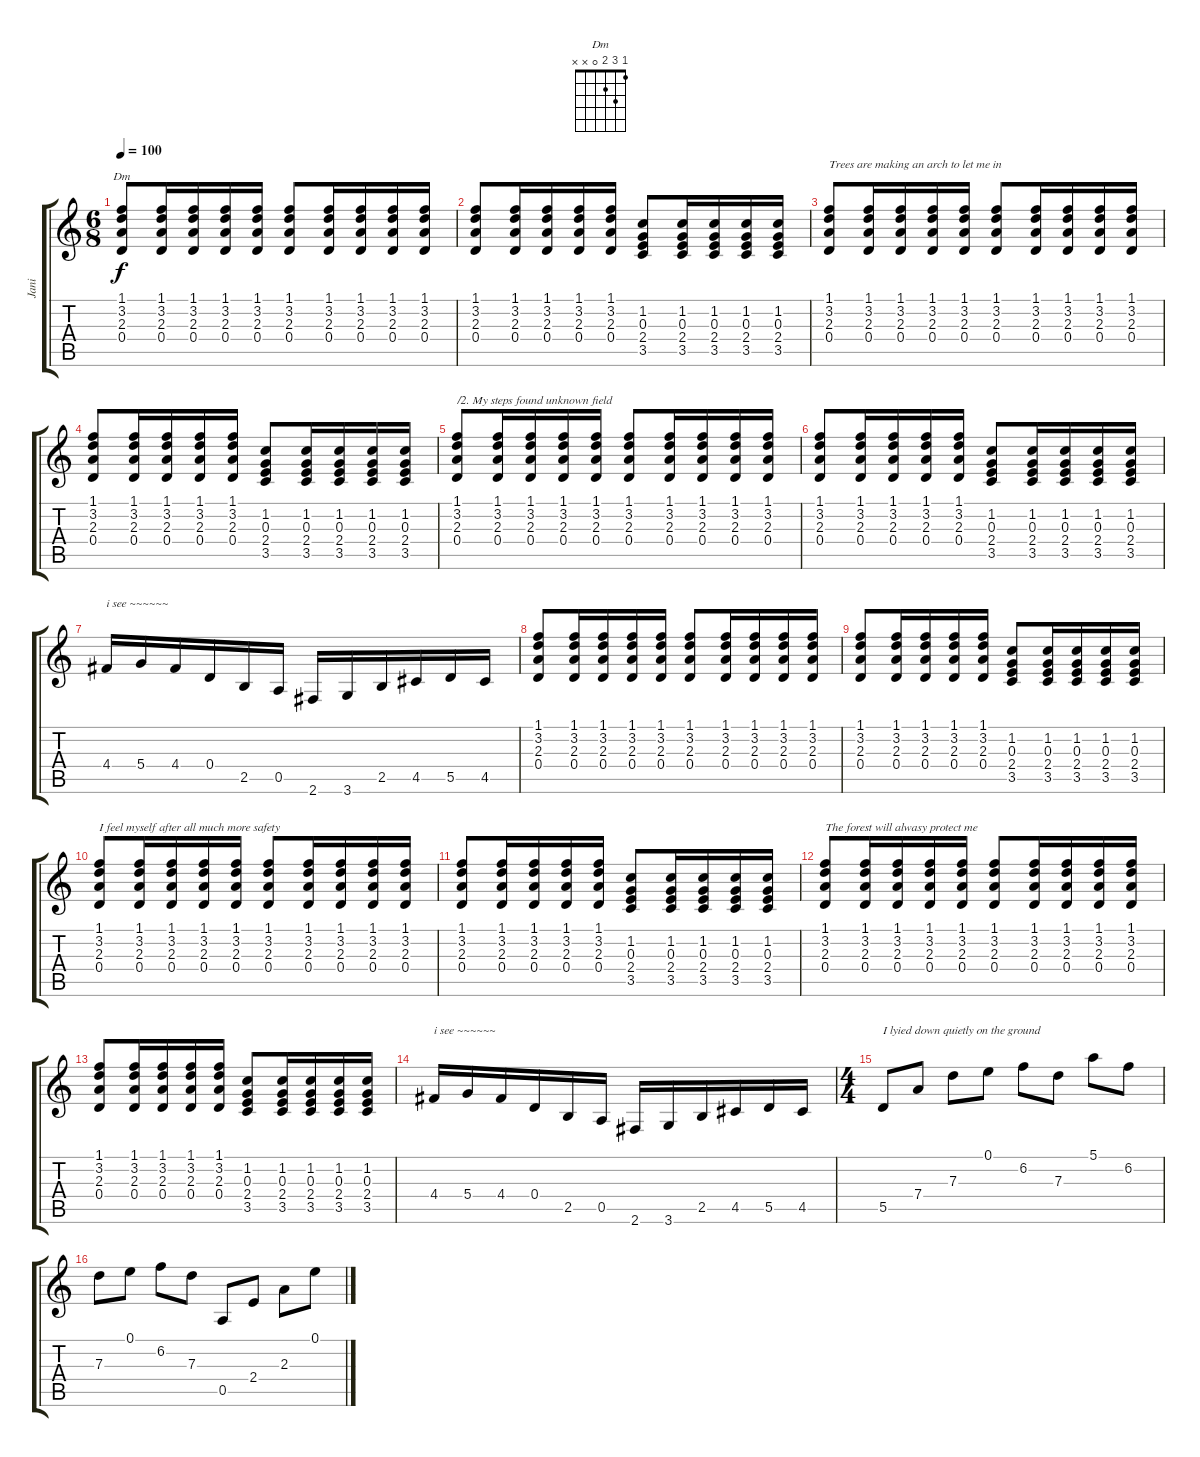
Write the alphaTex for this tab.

\track ("Jani" "Jani") {instrument distortionguitar}
\staff {score tabs}
\tuning (E4 B3 G3 D3 A2 E2) {hide}
\chord ("Dm" 1 3 2 0 x x)
\ts (6 8)
\tempo 100
\clef g2
\ks c
(1.1 3.2 2.3 0.4).8{ch "Dm" dy f instrument acousticguitarsteel} (1.1 3.2 2.3 0.4).16 (1.1 3.2 2.3 0.4).16 (1.1 3.2 2.3 0.4).16 (1.1 3.2 2.3 0.4).16 (1.1 3.2 2.3 0.4).8 (1.1 3.2 2.3 0.4).16 (1.1 3.2 2.3 0.4).16 (1.1 3.2 2.3 0.4).16 (1.1 3.2 2.3 0.4).16 |
(1.1 3.2 2.3 0.4).8 (1.1 3.2 2.3 0.4).16 (1.1 3.2 2.3 0.4).16 (1.1 3.2 2.3 0.4).16 (1.1 3.2 2.3 0.4).16 (1.2 0.3 2.4 3.5).8 (1.2 0.3 2.4 3.5).16 (1.2 0.3 2.4 3.5).16 (1.2 0.3 2.4 3.5).16 (1.2 0.3 2.4 3.5).16 |
(1.1 3.2 2.3 0.4).8{txt "Trees are making an arch to let me in" instrument acousticguitarsteel} (1.1 3.2 2.3 0.4).16 (1.1 3.2 2.3 0.4).16 (1.1 3.2 2.3 0.4).16 (1.1 3.2 2.3 0.4).16 (1.1 3.2 2.3 0.4).8 (1.1 3.2 2.3 0.4).16 (1.1 3.2 2.3 0.4).16 (1.1 3.2 2.3 0.4).16 (1.1 3.2 2.3 0.4).16 |
(1.1 3.2 2.3 0.4).8 (1.1 3.2 2.3 0.4).16 (1.1 3.2 2.3 0.4).16 (1.1 3.2 2.3 0.4).16 (1.1 3.2 2.3 0.4).16 (1.2 0.3 2.4 3.5).8 (1.2 0.3 2.4 3.5).16 (1.2 0.3 2.4 3.5).16 (1.2 0.3 2.4 3.5).16 (1.2 0.3 2.4 3.5).16 |
(1.1 3.2 2.3 0.4).8{txt "/2. My steps found unknown field" instrument acousticguitarsteel} (1.1 3.2 2.3 0.4).16 (1.1 3.2 2.3 0.4).16 (1.1 3.2 2.3 0.4).16 (1.1 3.2 2.3 0.4).16 (1.1 3.2 2.3 0.4).8 (1.1 3.2 2.3 0.4).16 (1.1 3.2 2.3 0.4).16 (1.1 3.2 2.3 0.4).16 (1.1 3.2 2.3 0.4).16 |
(1.1 3.2 2.3 0.4).8 (1.1 3.2 2.3 0.4).16 (1.1 3.2 2.3 0.4).16 (1.1 3.2 2.3 0.4).16 (1.1 3.2 2.3 0.4).16 (1.2 0.3 2.4 3.5).8 (1.2 0.3 2.4 3.5).16 (1.2 0.3 2.4 3.5).16 (1.2 0.3 2.4 3.5).16 (1.2 0.3 2.4 3.5).16 |
4.4.16{txt "i see ~~~~~~" instrument distortionguitar} 5.4.16 4.4.16 0.4.16 2.5.16 0.5.16 2.6.16 3.6.16 2.5.16 4.5.16 5.5.16 4.5.16 |
(1.1 3.2 2.3 0.4).8{instrument acousticguitarsteel} (1.1 3.2 2.3 0.4).16 (1.1 3.2 2.3 0.4).16 (1.1 3.2 2.3 0.4).16 (1.1 3.2 2.3 0.4).16 (1.1 3.2 2.3 0.4).8 (1.1 3.2 2.3 0.4).16 (1.1 3.2 2.3 0.4).16 (1.1 3.2 2.3 0.4).16 (1.1 3.2 2.3 0.4).16 |
(1.1 3.2 2.3 0.4).8 (1.1 3.2 2.3 0.4).16 (1.1 3.2 2.3 0.4).16 (1.1 3.2 2.3 0.4).16 (1.1 3.2 2.3 0.4).16 (1.2 0.3 2.4 3.5).8 (1.2 0.3 2.4 3.5).16 (1.2 0.3 2.4 3.5).16 (1.2 0.3 2.4 3.5).16 (1.2 0.3 2.4 3.5).16 |
(1.1 3.2 2.3 0.4).8{txt "I feel myself after all much more safety" instrument acousticguitarsteel} (1.1 3.2 2.3 0.4).16 (1.1 3.2 2.3 0.4).16 (1.1 3.2 2.3 0.4).16 (1.1 3.2 2.3 0.4).16 (1.1 3.2 2.3 0.4).8 (1.1 3.2 2.3 0.4).16 (1.1 3.2 2.3 0.4).16 (1.1 3.2 2.3 0.4).16 (1.1 3.2 2.3 0.4).16 |
(1.1 3.2 2.3 0.4).8 (1.1 3.2 2.3 0.4).16 (1.1 3.2 2.3 0.4).16 (1.1 3.2 2.3 0.4).16 (1.1 3.2 2.3 0.4).16 (1.2 0.3 2.4 3.5).8 (1.2 0.3 2.4 3.5).16 (1.2 0.3 2.4 3.5).16 (1.2 0.3 2.4 3.5).16 (1.2 0.3 2.4 3.5).16 |
(1.1 3.2 2.3 0.4).8{txt "The forest will alwasy protect me" instrument acousticguitarsteel} (1.1 3.2 2.3 0.4).16 (1.1 3.2 2.3 0.4).16 (1.1 3.2 2.3 0.4).16 (1.1 3.2 2.3 0.4).16 (1.1 3.2 2.3 0.4).8 (1.1 3.2 2.3 0.4).16 (1.1 3.2 2.3 0.4).16 (1.1 3.2 2.3 0.4).16 (1.1 3.2 2.3 0.4).16 |
(1.1 3.2 2.3 0.4).8 (1.1 3.2 2.3 0.4).16 (1.1 3.2 2.3 0.4).16 (1.1 3.2 2.3 0.4).16 (1.1 3.2 2.3 0.4).16 (1.2 0.3 2.4 3.5).8 (1.2 0.3 2.4 3.5).16 (1.2 0.3 2.4 3.5).16 (1.2 0.3 2.4 3.5).16 (1.2 0.3 2.4 3.5).16 |
4.4.16{txt "i see ~~~~~~" instrument distortionguitar} 5.4.16 4.4.16 0.4.16 2.5.16 0.5.16 2.6.16 3.6.16 2.5.16 4.5.16 5.5.16 4.5.16 |
\ts (4 4)
5.5.8{txt "I lyied down quietly on the ground" instrument acousticguitarsteel} 7.4.8 7.3.8 0.1.8 6.2.8 7.3.8 5.1.8 6.2.8 |
7.3.8 0.1.8 6.2.8 7.3.8 0.5.8 2.4.8 2.3.8 0.1.8
